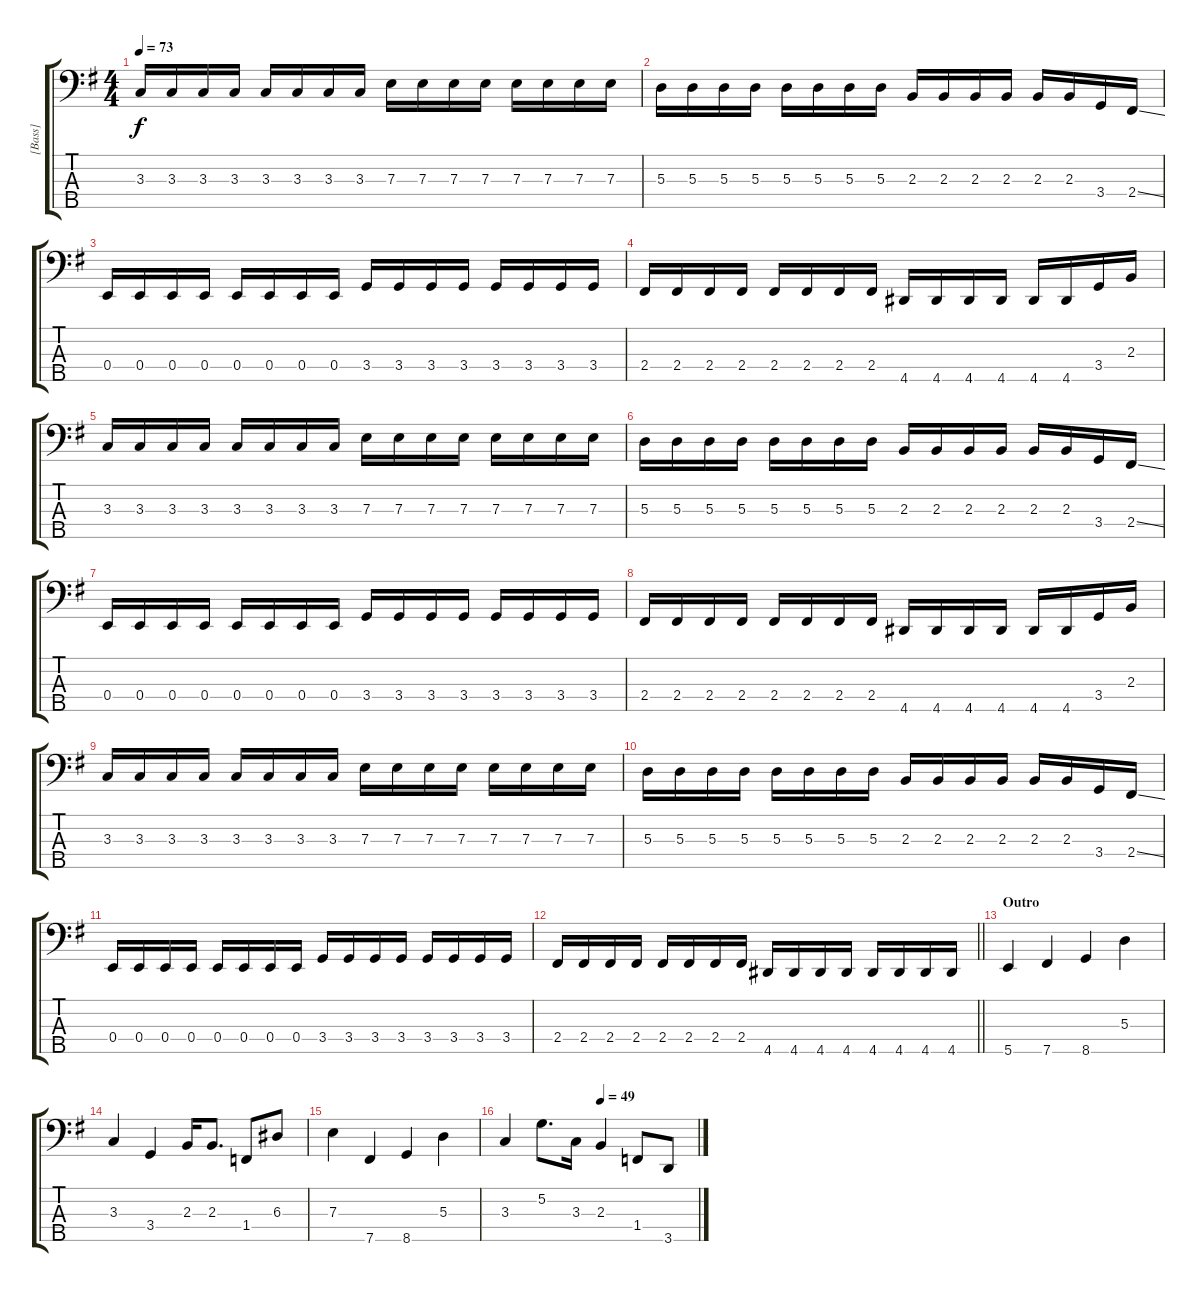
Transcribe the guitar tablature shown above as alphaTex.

\track ("[Bass]" "[Bass]") {instrument electricbassfinger}
\staff {score tabs}
\tuning (G2 D2 A1 E1 B0) {hide}
\ts (4 4)
\tempo 73
\clef f4
\ks eminor
3.3.16{dy f} 3.3.16 3.3.16 3.3.16 3.3.16 3.3.16 3.3.16 3.3.16 7.3.16 7.3.16 7.3.16 7.3.16 7.3.16 7.3.16 7.3.16 7.3.16 |
5.3.16 5.3.16 5.3.16 5.3.16 5.3.16 5.3.16 5.3.16 5.3.16 2.3.16 2.3.16 2.3.16 2.3.16 2.3.16 2.3.16 3.4.16 2.4{ss}.16 |
0.4.16 0.4.16 0.4.16 0.4.16 0.4.16 0.4.16 0.4.16 0.4.16 3.4.16 3.4.16 3.4.16 3.4.16 3.4.16 3.4.16 3.4.16 3.4.16 |
2.4.16 2.4.16 2.4.16 2.4.16 2.4.16 2.4.16 2.4.16 2.4.16 4.5.16 4.5.16 4.5.16 4.5.16 4.5.16 4.5.16 3.4.16 2.3.16 |
3.3.16 3.3.16 3.3.16 3.3.16 3.3.16 3.3.16 3.3.16 3.3.16 7.3.16 7.3.16 7.3.16 7.3.16 7.3.16 7.3.16 7.3.16 7.3.16 |
5.3.16 5.3.16 5.3.16 5.3.16 5.3.16 5.3.16 5.3.16 5.3.16 2.3.16 2.3.16 2.3.16 2.3.16 2.3.16 2.3.16 3.4.16 2.4{ss}.16 |
0.4.16 0.4.16 0.4.16 0.4.16 0.4.16 0.4.16 0.4.16 0.4.16 3.4.16 3.4.16 3.4.16 3.4.16 3.4.16 3.4.16 3.4.16 3.4.16 |
2.4.16 2.4.16 2.4.16 2.4.16 2.4.16 2.4.16 2.4.16 2.4.16 4.5.16 4.5.16 4.5.16 4.5.16 4.5.16 4.5.16 3.4.16 2.3.16 |
3.3.16 3.3.16 3.3.16 3.3.16 3.3.16 3.3.16 3.3.16 3.3.16 7.3.16 7.3.16 7.3.16 7.3.16 7.3.16 7.3.16 7.3.16 7.3.16 |
5.3.16 5.3.16 5.3.16 5.3.16 5.3.16 5.3.16 5.3.16 5.3.16 2.3.16 2.3.16 2.3.16 2.3.16 2.3.16 2.3.16 3.4.16 2.4{ss}.16 |
0.4.16 0.4.16 0.4.16 0.4.16 0.4.16 0.4.16 0.4.16 0.4.16 3.4.16 3.4.16 3.4.16 3.4.16 3.4.16 3.4.16 3.4.16 3.4.16 |
\barLineRight lightlight
2.4.16 2.4.16 2.4.16 2.4.16 2.4.16 2.4.16 2.4.16 2.4.16 4.5.16 4.5.16 4.5.16 4.5.16 4.5.16 4.5.16 4.5.16 4.5.16 |
\section ("" "Outro")
5.5.4 7.5.4 8.5.4 5.3.4 |
3.3.4 3.4.4 2.3.16 2.3.8{d} 1.4.8 6.3.8 |
7.3.4 7.5.4 8.5.4 5.3.4 |
\tempo (49 0.5)
3.3.4 5.2.8{d} 3.3.16 2.3.4 1.4.8 3.5.8
